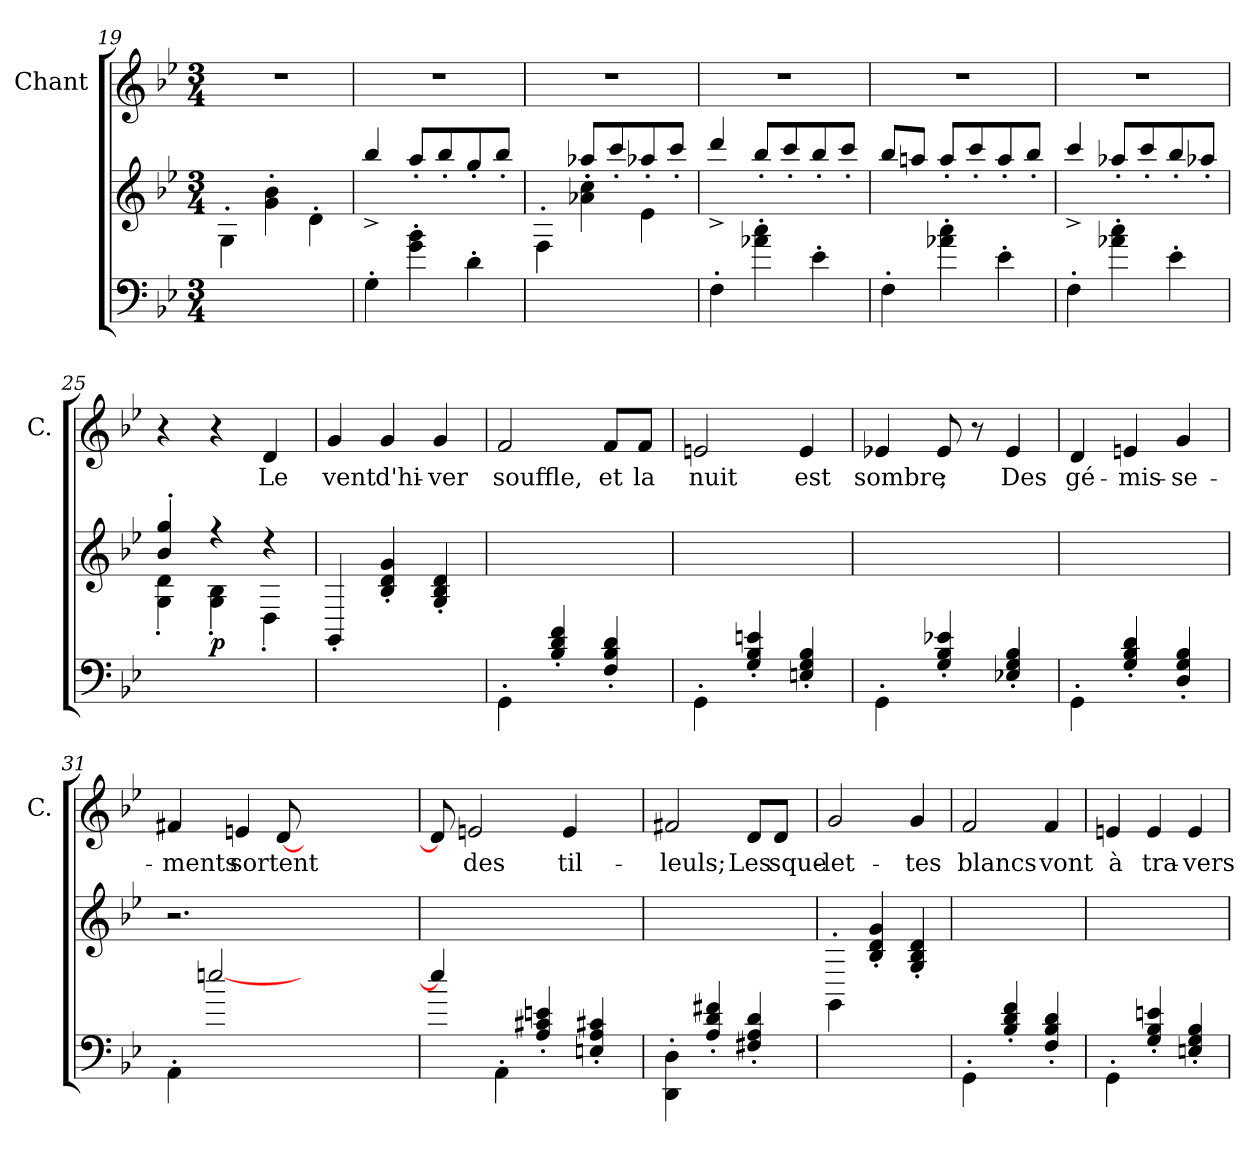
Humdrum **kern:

**kern	**dynam	**kern	**kern	**text
*part3	*part3	*part2	*part1	*part1
*staff3	*staff3	*staff2	*staff1	*staff1
*	*	*	*I"Chant	*
*	*	*	*I'C.	*
*clefF4	*	*clefG2	*clefG2	*
*k[b-e-]	*	*k[b-e-]	*k[b-e-]	*
*M3/4	*	*M3/4	*M3/4	*
=19	=19	=19	=19	=19
2.ryy	.	4G'>i\	2.r	.
.	.	4gi'<\ 4b-i'<\	.	.
.	.	4d'<i\	.	.
=20	=20	=20	=20	=20
*^	*	*	*	*
4G'>j\	2.ryy	.	4bb-^>i/	2.r	.
4gj'<\ 4b-j'<\	.	.	8aa'>i/L	.	.
.	.	.	8bb-'>i/	.	.
4d'<j\	.	.	8gg'>i/	.	.
.	.	.	8bb-'>i/J	.	.
*v	*v	*	*	*	*
=21	=21	=21	=21	=21
*	*	*^	*	*
2.ryy	.	4F'>i\	4ryy	2.r	.
.	.	4a-Xi'<\ 4cci'<\	8aa-X'>j/L	.	.
.	.	.	8ccc'>j/	.	.
.	.	4e-i\	8aa-X'>j/	.	.
.	.	.	8ccc'>j/J	.	.
*	*	*v	*v	*	*
!!LO:PB:g=z
=22	=22	=22	=22	=22
*^	*	*	*	*
4F'>j\	2.ryy	.	4ddd^>i/	2.r	.
4a-Xj'<\ 4ccj'<\	.	.	8bb-'>i/L	.	.
.	.	.	8ccc'>i/	.	.
4e-'<j\	.	.	8bb-'>i/	.	.
.	.	.	8ccc'>i/J	.	.
=23	=23	=23	=23	=23	=23
4F'>j\	2.ryy	.	8bb-i/L	2.r	.
.	.	.	8aani/J	.	.
4a-Xj'<\ 4ccj'<\	.	.	8aa'>i/L	.	.
.	.	.	8ccc'>i/	.	.
4e-'<j\	.	.	8aa'>i/	.	.
.	.	.	8bb-'>i/J	.	.
=24	=24	=24	=24	=24	=24
4F'>j\	2.ryy	.	4ccc^>i/	2.r	.
4a-Xj'<\ 4ccj'<\	.	.	8aa-X'>i/L	.	.
.	.	.	8ccc'>i/	.	.
4e-'<j\	.	.	8bb-'>i/	.	.
.	.	.	8aa-X'>i/J	.	.
=25	=25	=25	=25	=25	=25
*	*	*	*^	*	*
2.ryy	4ryy	.	4ggi'>/ 4b-i'>/	4Gj'<\ 4dj'<\	4r	.
!	!	!LO:DY:a	!	!	!	!
.	2ryy	p	4r	4Gj'>\ 4B-j'>\	4r	.
.	.	.	4r	4D'>j\	4di/	Le
*v	*v	*	*	*	*	*
*	*	*v	*v	*	*
=26	=26	=26	=26	=26
2.ryy	.	4GG'<i/	4gi/	vent
.	.	4B-i'</ 4gi'</ 4di'</	4gi/	d'hi-
.	.	4di'</ 4B-i'</ 4Gi'</	4gi/	ver
!!LO:LB:g=z
=27	=27	=27	=27	=27
4GG'>i\	.	2.ryy	2fi/	souffle,
4B-i'>/ 4fi'>/ 4di'>/	.	.	.	.
4di'>/ 4B-i'>/ 4Fi'>/	.	.	8fi/L	et
.	.	.	8fi/J	la
=28	=28	=28	=28	=28
4GG'>i\	.	2.ryy	2eni/	nuit
4eni'>/ 4B-i'>/ 4Gi'>/	.	.	.	.
4Eni'>/ 4B-i'>/ 4Gi'>/	.	.	4ei/	est
=29	=29	=29	=29	=29
4GG'>i\	.	2.ryy	4e-Xi/	sombre
4e-Xi'>/ 4B-i'>/ 4Gi'>/	.	.	8e-i/	;
.	.	.	8r	.
4E-Xi'>/ 4B-i'>/ 4Gi'>/	.	.	4e-i/	Des
=30	=30	=30	=30	=30
4GG'>i\	.	2.ryy	4di/	gé-
4di'>/ 4B-i'>/ 4Gi'>/	.	.	4eni/	mis-
4B-i'>/ 4Gi'>/ 4Di'>/	.	.	4gi/	se-
=31	=31	=31	=31	=31
4AA'>j\	.	2.r	4f#Xi/	ments
[2eeZ/	.	.	8ryy	.
.	.	.	4eni/	sortent
.	.	.	[8dV/	.
4ryy	.	2.ryy	8ryy	.
.	.	.	8ryy	.
2ryy	.	.	2ryy	.
=32	=32	=32	=32	=32
4eeZ/]	.	2.ryy	8dV/]	.
.	.	.	2eni/	des
4AA'>i\	.	.	.	.
4eni'>/ 4c#Xi'>/ 4Ai'>/	.	.	.	.
.	.	.	4ei/	til-
4Eni'>/ 4Ai'>/ 4c#Xi'>/	.	4ryy	.	.
.	.	.	8ryy	.
=33	=33	=33	=33	=33
4DDi'>\ 4Di'>\	.	2.ryy	2f#Xi/	leuls;
4f#Xi'>/ 4di'>/ 4Ai'>/	.	.	.	.
4di'>/ 4Ai'>/ 4F#Xi'>/	.	.	8di/L	Les
.	.	.	8di/J	sque-
!!LO:LB:g=z
=34	=34	=34	=34	=34
2.ryy	.	4GG'>i\	2gi/	let-
.	.	4gi'>/ 4di'>/ 4B-i'>/	.	.
.	.	4di'>/ 4B-i'>/ 4Gi'>/	4gi/	tes
=35	=35	=35	=35	=35
4GG'>i\	.	2.ryy	2fi/	blancs
4fi'>/ 4di'>/ 4B-i'>/	.	.	.	.
4di'>/ 4B-i'>/ 4Fi'>/	.	.	4fi/	vont
=36	=36	=36	=36	=36
4GG'>i\	.	2.ryy	4eni/	à
4eni'>/ 4B-i'>/ 4Gi'>/	.	.	4ei/	tra-
4Eni'>/ 4B-i'>/ 4Gi'>/	.	.	4ei/	vers
=	=	=	=	=
*-	*-	*-	*-	*-
